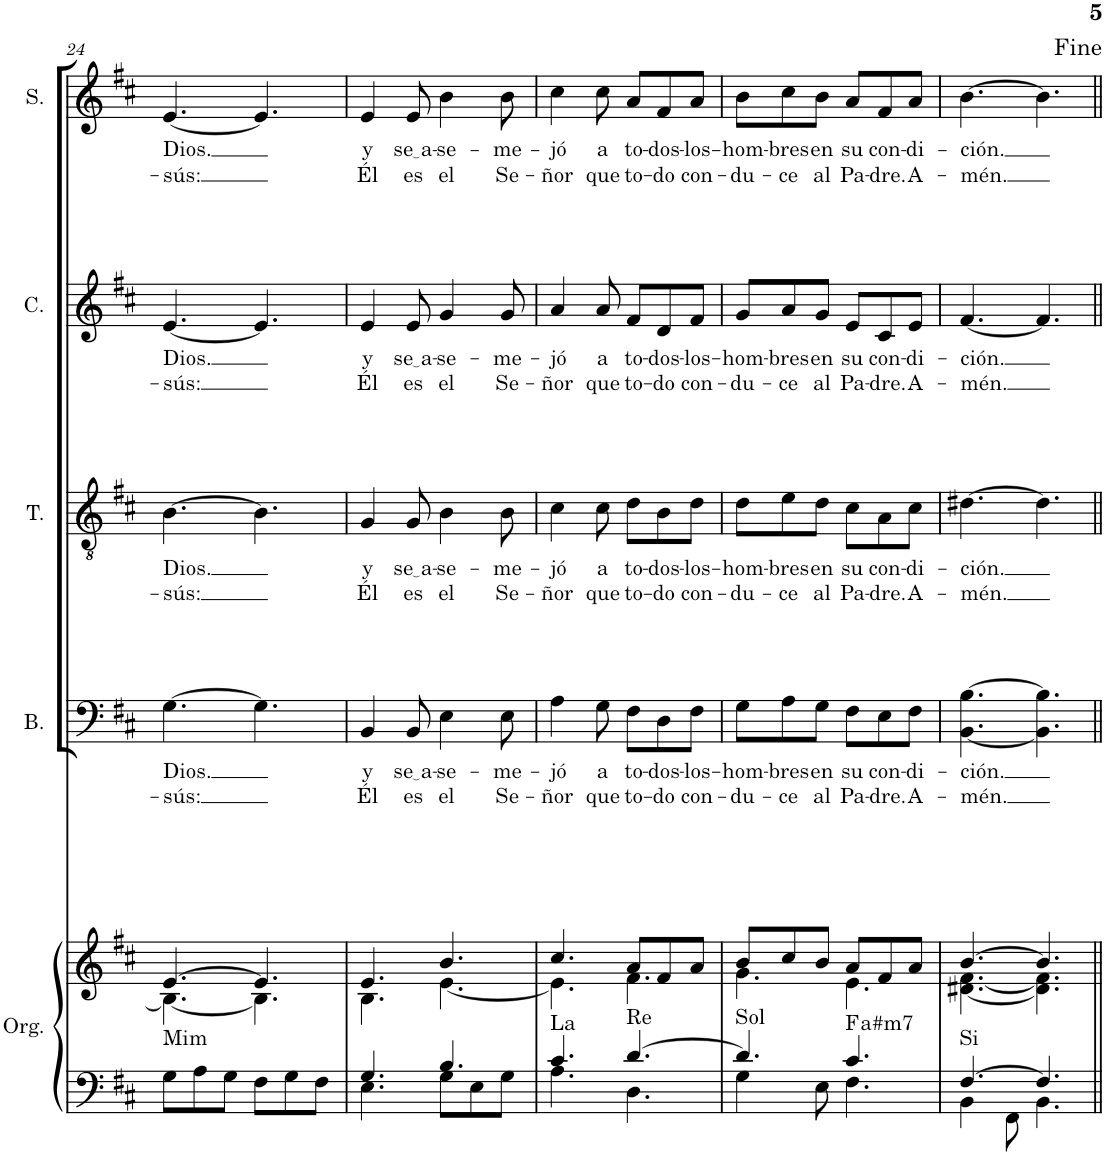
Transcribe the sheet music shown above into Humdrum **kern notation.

**kern	**kern	**harte	**kern	**text	**text	**kern	**text	**text	**kern	**text	**text	**kern	**text	**text
*part5	*part5	*part5	*part4	*part4	*part4	*part3	*part3	*part3	*part2	*part2	*part2	*part1	*part1	*part1
*staff6	*staff5	*	*staff4	*staff4	*staff4	*staff3	*staff3	*staff3	*staff2	*staff2	*staff2	*staff1	*staff1	*staff1
*I"Órgano	*	*	*I"Bajo	*	*	*I"Tenor	*	*	*I"Contralto	*	*	*I"Soprano	*	*
*	*	*	*I'B.	*	*	*I'T.	*	*	*I'C.	*	*	*I'S.	*	*
!!LO:PB:g=z
*clefF4	*clefG2	*	*clefF4	*	*	*clefGv2	*	*	*clefG2	*	*	*clefG2	*	*
*k[f#c#]	*k[f#c#]	*	*k[f#c#]	*	*	*k[f#c#]	*	*	*k[f#c#]	*	*	*k[f#c#]	*	*
*M6/8	*M6/8	*	*M6/8	*	*	*M6/8	*	*	*M6/8	*	*	*M6/8	*	*
=24	=24	=24	=24	=24	=24	=24	=24	=24	=24	=24	=24	=24	=24	=24
*	*^	*	*	*	*	*	*	*	*	*	*	*	*	*
!	!	!	!LO:H:kt=Mim	!	!LO:LY:b	!LO:LY:b	!	!LO:LY:b	!LO:LY:b	!	!LO:LY:b	!LO:LY:b	!	!LO:LY:b	!LO:LY:b
8G\L	[4.e/	4.B\_	N	[4.G\	Dios.	-sús:	[4.B\	Dios.	-sús:	[4.e/	Dios.	-sús:	[4.e/	Dios.	-sús:
8A\	.	.	.	.	.	.	.	.	.	.	.	.	.	.	.
8G\J	.	.	.	.	.	.	.	.	.	.	.	.	.	.	.
8F#\L	4.e/]	4.B\]	.	4.G\]	.	.	4.B\]	.	.	4.e/]	.	.	4.e/]	.	.
8G\	.	.	.	.	.	.	.	.	.	.	.	.	.	.	.
8F#\J	.	.	.	.	.	.	.	.	.	.	.	.	.	.	.
=25	=25	=25	=25	=25	=25	=25	=25	=25	=25	=25	=25	=25	=25	=25	=25
*^	*	*	*	*	*	*	*	*	*	*	*	*	*	*	*
!	!	!	!	!	!	!LO:LY:b	!LO:LY:b	!	!LO:LY:b	!LO:LY:b	!	!LO:LY:b	!LO:LY:b	!	!LO:LY:b	!LO:LY:b
4.G/	4.E\	4.e/	4.B\	.	4BB/	y	Él	4G/	y	Él	4e/	y	Él	4e/	y	Él
!	!	!	!	!	!	!LO:LY:b	!LO:LY:b	!	!LO:LY:b	!LO:LY:b	!	!LO:LY:b	!LO:LY:b	!	!LO:LY:b	!LO:LY:b
.	.	.	.	.	8BB/	se a	es	8G/	se a	es	8e/	se a	es	8e/	se a	es
!	!	!	!	!	!	!LO:LY:b	!LO:LY:b	!	!LO:LY:b	!LO:LY:b	!	!LO:LY:b	!LO:LY:b	!	!LO:LY:b	!LO:LY:b
4.B/	8G\L	4.b/	[4.e\	.	4E\	-se-	el	4B\	-se-	el	4g/	-se-	el	4b\	-se-	el
.	8E\	.	.	.	.	.	.	.	.	.	.	.	.	.	.	.
!	!	!	!	!	!	!LO:LY:b	!LO:LY:b	!	!LO:LY:b	!LO:LY:b	!	!LO:LY:b	!LO:LY:b	!	!LO:LY:b	!LO:LY:b
.	8G\J	.	.	.	8E\	-me-	Se-	8B\	-me-	Se-	8g/	-me-	Se-	8b\	-me-	Se-
=26	=26	=26	=26	=26	=26	=26	=26	=26	=26	=26	=26	=26	=26	=26	=26	=26
!	!	!	!	!LO:H:kt=La	!	!LO:LY:b	!LO:LY:b	!	!LO:LY:b	!LO:LY:b	!	!LO:LY:b	!LO:LY:b	!	!LO:LY:b	!LO:LY:b
4.c#/	4.A\	4.cc#/	4.e\]	N	4A\	-jó	-ñor	4c#\	-jó	-ñor	4a/	-jó	-ñor	4cc#\	-jó	-ñor
!	!	!	!	!	!	!LO:LY:b	!LO:LY:b	!	!LO:LY:b	!LO:LY:b	!	!LO:LY:b	!LO:LY:b	!	!LO:LY:b	!LO:LY:b
.	.	.	.	.	8G\	a	que	8c#\	a	que	8a/	a	que	8cc#\	a	que
!	!	!	!	!LO:H:kt=Re	!	!LO:LY:b	!LO:LY:b	!	!LO:LY:b	!LO:LY:b	!	!LO:LY:b	!LO:LY:b	!	!LO:LY:b	!LO:LY:b
[4.d/	4.D\	8a/L	4.f#\	N	8F#\L	to-	to-	8d\L	to-	to-	8f#/L	to-	to-	8a/L	to-	to-
!	!	!	!	!	!	!LO:LY:b	!LO:LY:b	!	!LO:LY:b	!LO:LY:b	!	!LO:LY:b	!LO:LY:b	!	!LO:LY:b	!LO:LY:b
.	.	8f#/	.	.	8D\	-dos-	-do	8B\	-dos-	-do	8d/	-dos-	-do	8f#/	-dos-	-do
!	!	!	!	!	!	!LO:LY:b	!LO:LY:b	!	!LO:LY:b	!LO:LY:b	!	!LO:LY:b	!LO:LY:b	!	!LO:LY:b	!LO:LY:b
.	.	8a/J	.	.	8F#\J	-los-	con-	8d\J	-los-	con-	8f#/J	-los-	con-	8a/J	-los-	con-
=27	=27	=27	=27	=27	=27	=27	=27	=27	=27	=27	=27	=27	=27	=27	=27	=27
!	!	!	!	!LO:H:kt=Sol	!	!LO:LY:b	!LO:LY:b	!	!LO:LY:b	!LO:LY:b	!	!LO:LY:b	!LO:LY:b	!	!LO:LY:b	!LO:LY:b
4.d/]	4G\	8b/L	4.g\	N	8G\L	-hom-	-du-	8d\L	-hom-	-du-	8g/L	-hom-	-du-	8b\L	-hom-	-du-
!	!	!	!	!	!	!LO:LY:b	!LO:LY:b	!	!LO:LY:b	!LO:LY:b	!	!LO:LY:b	!LO:LY:b	!	!LO:LY:b	!LO:LY:b
.	.	8cc#/	.	.	8A\	-bres	-ce	8e\	-bres	-ce	8a/	-bres	-ce	8cc#\	-bres	-ce
!	!	!	!	!	!	!LO:LY:b	!LO:LY:b	!	!LO:LY:b	!LO:LY:b	!	!LO:LY:b	!LO:LY:b	!	!LO:LY:b	!LO:LY:b
.	8E\	8b/J	.	.	8G\J	en	al	8d\J	en	al	8g/J	en	al	8b\J	en	al
!	!	!	!	!LO:H:kt=a#m	!	!LO:LY:b	!LO:LY:b	!	!LO:LY:b	!LO:LY:b	!	!LO:LY:b	!LO:LY:b	!	!LO:LY:b	!LO:LY:b
4.c#/	4.F#\	8a/L	4.e\	.	8F#\L	su	Pa-	8c#\L	su	Pa-	8e/L	su	Pa-	8a/L	su	Pa-
!	!	!	!	!	!	!LO:LY:b	!LO:LY:b	!	!LO:LY:b	!LO:LY:b	!	!LO:LY:b	!LO:LY:b	!	!LO:LY:b	!LO:LY:b
.	.	8f#/	.	.	8E\	con-	-dre.	8A\	con-	-dre.	8c#/	con-	-dre.	8f#/	con-	-dre.
!	!	!	!	!	!	!LO:LY:b	!LO:LY:b	!	!LO:LY:b	!LO:LY:b	!	!LO:LY:b	!LO:LY:b	!	!LO:LY:b	!LO:LY:b
.	.	8a/J	.	.	8F#\J	-di-	A-	8c#\J	-di-	A-	8e/J	-di-	A-	8a/J	-di-	A-
=28	=28	=28	=28	=28	=28	=28	=28	=28	=28	=28	=28	=28	=28	=28	=28	=28
!	!	!	!	!LO:H:kt=Si	!	!LO:LY:b	!LO:LY:b	!	!LO:LY:b	!LO:LY:b	!	!LO:LY:b	!LO:LY:b	!	!LO:LY:b	!LO:LY:b
[4.F#/	4BB\	[4.b/	[4.d#X\ [4.f#\	N	[4.BB\ [4.B\	-ción.	-mén.	[4.d#X\	-ción.	-mén.	[4.f#/	-ción.	-mén.	[4.b\	-ción.	-mén.
.	8FF#\	.	.	.	.	.	.	.	.	.	.	.	.	.	.	.
4.F#/]	4.BB\	4.b/]	4.d#\] 4.f#\]	.	4.BB\] 4.B\]	.	.	4.d#\]	.	.	4.f#/]	.	.	4.b\]	.	.
*v	*v	*	*	*	*	*	*	*	*	*	*	*	*	*	*	*
*	*v	*v	*	*	*	*	*	*	*	*	*	*	*	*	*
=||	=||	=||	=||	=||	=||	=||	=||	=||	=||	=||	=||	=||	=||	=||
*-	*-	*-	*-	*-	*-	*-	*-	*-	*-	*-	*-	*-	*-	*-
